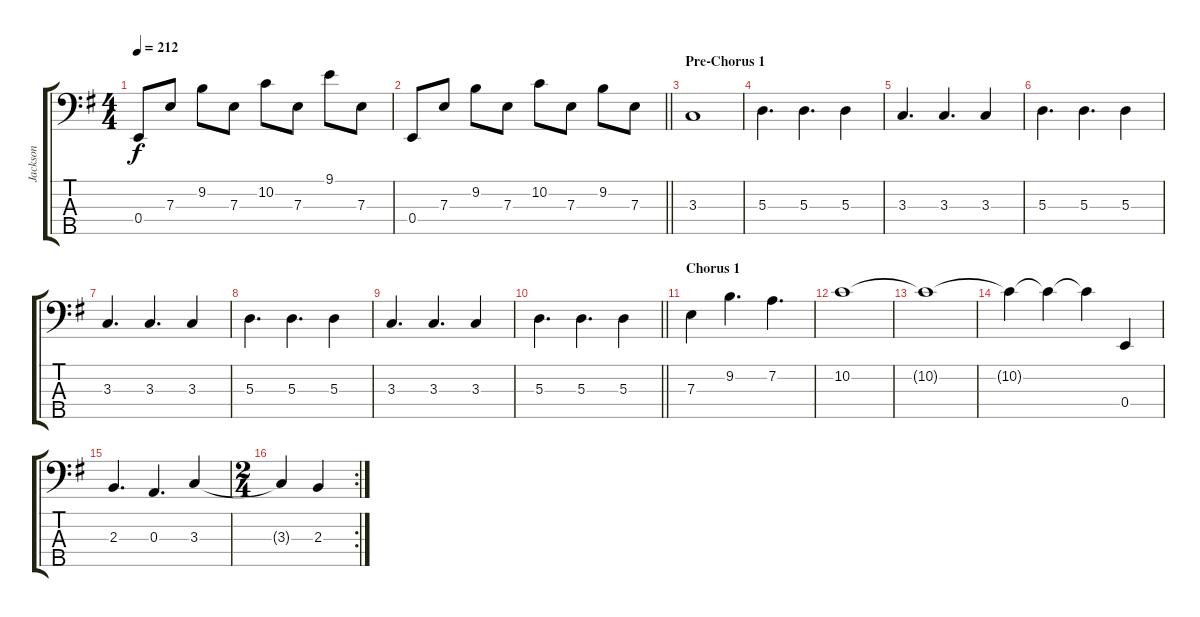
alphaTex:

\track ("Jackson" "Jackson") {instrument electricbassfinger}
\staff {score tabs}
\tuning (G2 D2 A1 E1 B0) {hide}
\ts (4 4)
\tempo 212
\clef f4
\ks g
0.4.8{dy f} 7.3.8 9.2.8 7.3.8 10.2.8 7.3.8 9.1.8 7.3.8 |
\barLineRight lightlight
0.4.8 7.3.8 9.2.8 7.3.8 10.2.8 7.3.8 9.2.8 7.3.8 |
\section ("" "Pre-Chorus 1")
3.3.1 |
5.3.4{d} 5.3.4{d} 5.3.4 |
3.3.4{d} 3.3.4{d} 3.3.4 |
5.3.4{d} 5.3.4{d} 5.3.4 |
3.3.4{d} 3.3.4{d} 3.3.4 |
5.3.4{d} 5.3.4{d} 5.3.4 |
3.3.4{d} 3.3.4{d} 3.3.4 |
\barLineRight lightlight
5.3.4{d} 5.3.4{d} 5.3.4 |
\section ("" "Chorus 1")
7.3.4 9.2.4{d} 7.2.4{d} |
10.2.1 |
10.2{t}.1 |
10.2{t}.4 10.2{t}.4 10.2{t}.4 0.4.4 |
2.3.4{d} 0.3.4{d} 3.3.4 |
\rc 2
\ts (2 4)
3.3{t}.4 2.3.4
